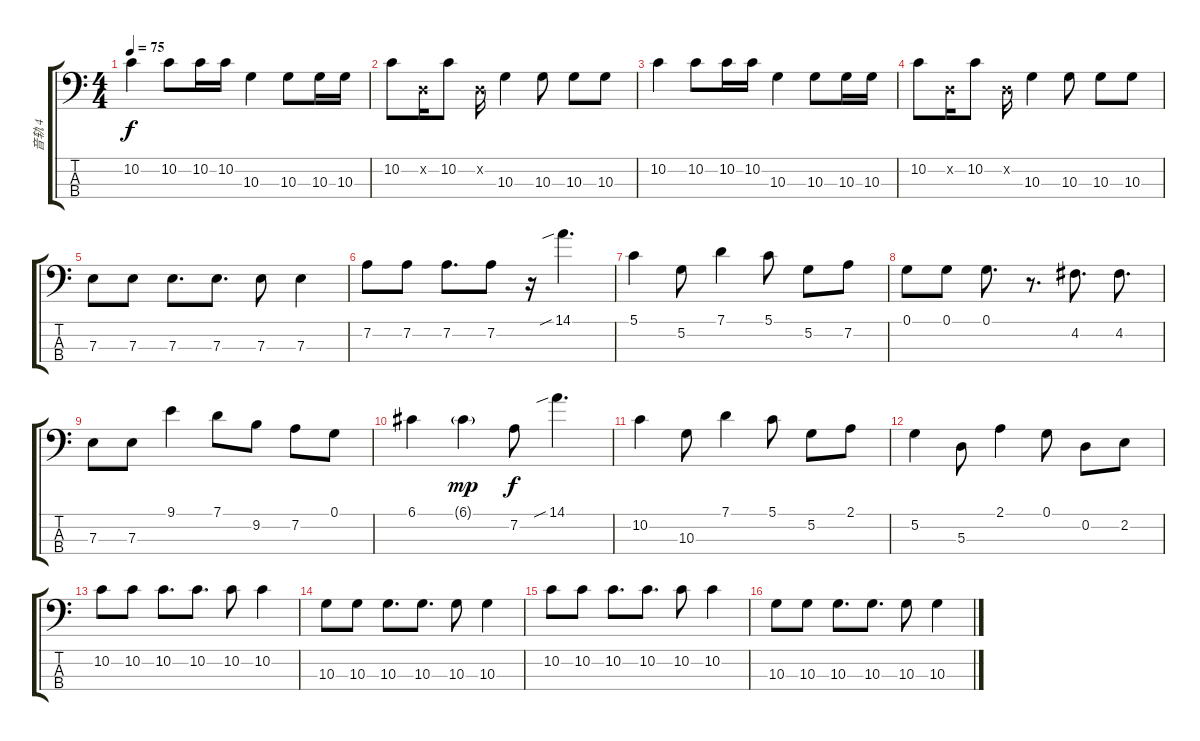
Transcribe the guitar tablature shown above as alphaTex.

\track ("音轨 4" "音轨 4") {instrument electricbassfinger}
\staff {score tabs}
\tuning (G2 D2 A1 E1) {hide}
\ts (4 4)
\tempo 75
\clef f4
\ks c
10.2.4{dy f} 10.2.8 10.2.16 10.2.16 10.3.4 10.3.8 10.3.16 10.3.16 |
10.2.8 0.2{x}.16 10.2.8 0.2{x}.16 10.3.4 10.3.8 10.3.8 10.3.8 |
10.2.4 10.2.8 10.2.16 10.2.16 10.3.4 10.3.8 10.3.16 10.3.16 |
10.2.8 0.2{x}.16 10.2.8 0.2{x}.16 10.3.4 10.3.8 10.3.8 10.3.8 |
7.3.8 7.3.8 7.3.8{d} 7.3.8{d} 7.3.8 7.3.4 |
7.2.8 7.2.8 7.2.8{d} 7.2.8 r.16 14.1{sib}.4{d} |
5.1.4 5.2.8 7.1.4 5.1.8 5.2.8 7.2.8 |
0.1.8 0.1.8 0.1.8{d} r.8{d} 4.2.8{d} 4.2.8{d} |
7.3.8 7.3.8 9.1.4 7.1.8 9.2.8 7.2.8 0.1.8 |
6.1.4 6.1{g}.4{dy mp} 7.2.8{dy f} 14.1{sib}.4{d} |
10.2.4 10.3.8 7.1.4 5.1.8 5.2.8 2.1.8 |
5.2.4 5.3.8 2.1.4 0.1.8 0.2.8 2.2.8 |
10.2.8 10.2.8 10.2.8{d} 10.2.8{d} 10.2.8 10.2.4 |
10.3.8 10.3.8 10.3.8{d} 10.3.8{d} 10.3.8 10.3.4 |
10.2.8 10.2.8 10.2.8{d} 10.2.8{d} 10.2.8 10.2.4 |
10.3.8 10.3.8 10.3.8{d} 10.3.8{d} 10.3.8 10.3.4
